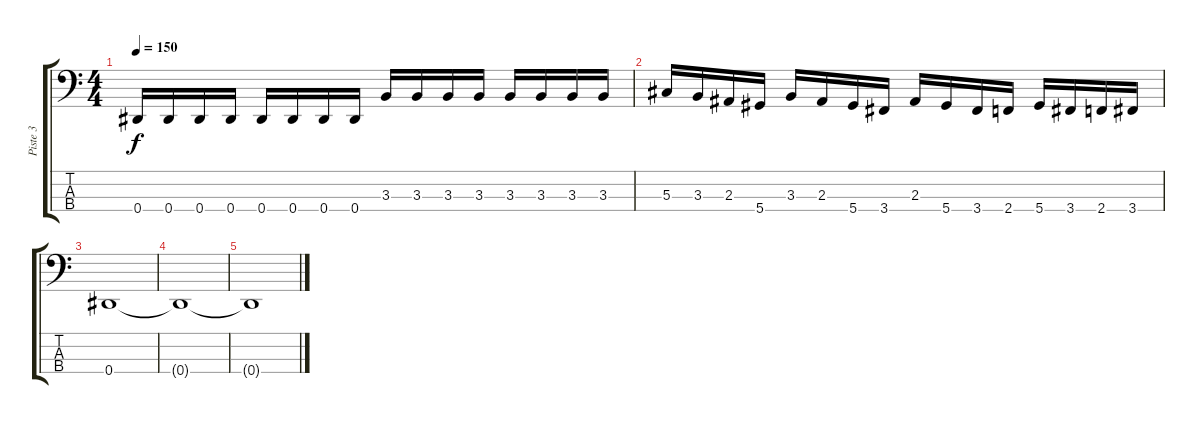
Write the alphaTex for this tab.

\track ("Piste 3" "Piste 3") {instrument electricbassfinger}
\staff {score tabs}
\tuning (Gb2 Db2 Ab1 Eb1) {hide}
\ts (4 4)
\tempo 150
\clef f4
\ks c
0.4.16{dy f} 0.4.16 0.4.16 0.4.16 0.4.16 0.4.16 0.4.16 0.4.16 3.3.16 3.3.16 3.3.16 3.3.16 3.3.16 3.3.16 3.3.16 3.3.16 |
5.3.16 3.3.16 2.3.16 5.4.16 3.3.16 2.3.16 5.4.16 3.4.16 2.3.16 5.4.16 3.4.16 2.4.16 5.4.16 3.4.16 2.4.16 3.4.16 |
0.4.1 |
0.4{t}.1 |
0.4{t}.1
